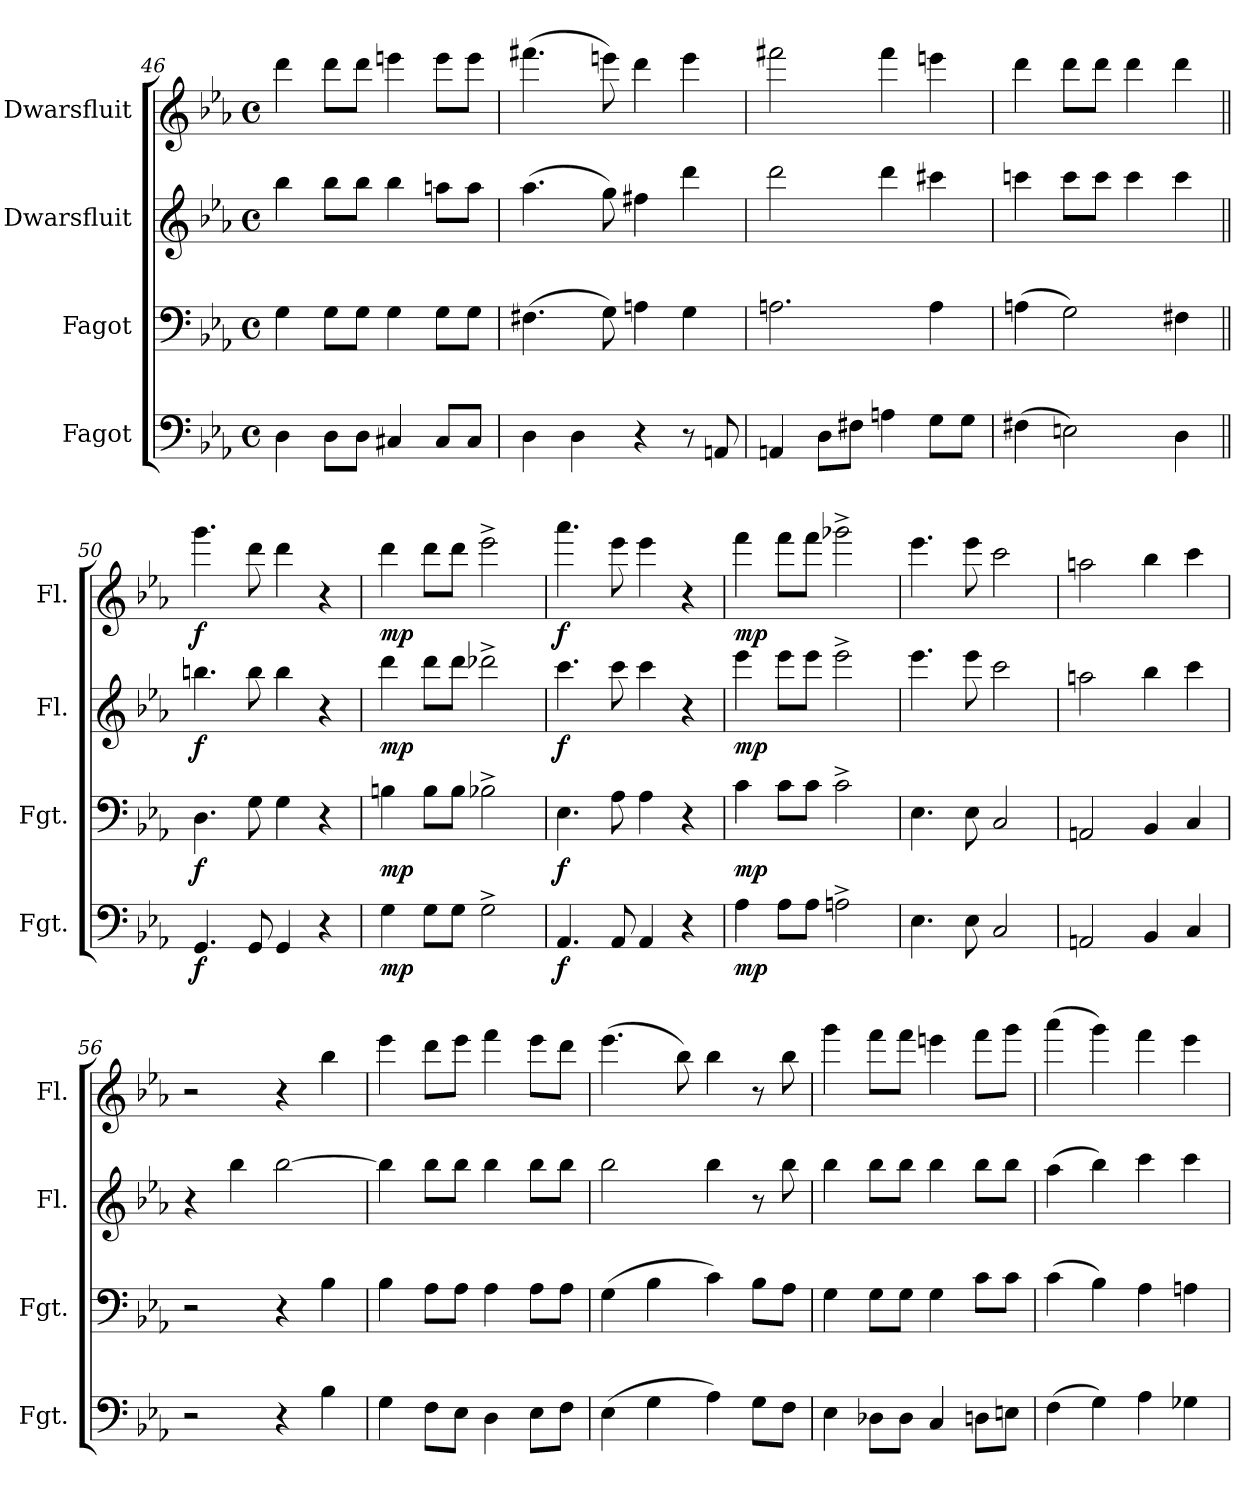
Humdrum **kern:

**kern	**dynam	**kern	**dynam	**kern	**dynam	**kern	**dynam
*part4	*part4	*part3	*part3	*part2	*part2	*part1	*part1
*staff4	*staff4	*staff3	*staff3	*staff2	*staff2	*staff1	*staff1
*I"Fagot	*	*I"Fagot	*	*I"Dwarsfluit	*	*I"Dwarsfluit	*
*I'Fgt.	*	*I'Fgt.	*	*I'Fl.	*	*I'Fl.	*
*clefF4	*	*clefF4	*	*clefG2	*	*clefG2	*
*k[b-e-a-]	*	*k[b-e-a-]	*	*k[b-e-a-]	*	*k[b-e-a-]	*
*M4/4	*	*M4/4	*	*M4/4	*	*M4/4	*
*met(c)	*	*met(c)	*	*met(c)	*	*met(c)	*
=46	=46	=46	=46	=46	=46	=46	=46
4D\	.	4G\	.	4bb-\	.	4ddd\	.
8D\L	.	8G\L	.	8bb-\L	.	8ddd\L	.
8D\J	.	8G\J	.	8bb-\J	.	8ddd\J	.
4C#X/	.	4G\	.	4bb-\	.	4eeen\	.
8C#/L	.	8G\L	.	8aan\L	.	8eee\L	.
8C#/J	.	8G\J	.	8aa\J	.	8eee\J	.
=47	=47	=47	=47	=47	=47	=47	=47
4D\	.	(4.F#X\	.	(4.aa-\	.	(4.fff#X\	.
4D\	.	.	.	.	.	.	.
.	.	8G\)	.	8gg\)	.	8eeen\)	.
4r	.	4An\	.	4ff#X\	.	4ddd\	.
8r	.	4G\	.	4ddd\	.	4eee\	.
8AAn/	.	.	.	.	.	.	.
!!LO:LB:g=z
=48	=48	=48	=48	=48	=48	=48	=48
4AAn/	.	2.An\	.	2ddd\	.	2fff#X\	.
8D\L	.	.	.	.	.	.	.
8F#X\J	.	.	.	.	.	.	.
4An\	.	.	.	4ddd\	.	4fff#\	.
8G\L	.	4A\	.	4ccc#X\	.	4eeen\	.
8G\J	.	.	.	.	.	.	.
=49	=49	=49	=49	=49	=49	=49	=49
(4F#X\	.	(4An\	.	4cccn\	.	4ddd\	.
2En\)	.	2G\)	.	8ccc\L	.	8ddd\L	.
.	.	.	.	8ccc\J	.	8ddd\J	.
.	.	.	.	4ccc\	.	4ddd\	.
4D\	.	4F#X\	.	4ccc\	.	4ddd\	.
=50||	=50||	=50||	=50||	=50||	=50||	=50||	=50||
!	!LO:DY:b	!	!LO:DY:b	!	!LO:DY:b	!	!LO:DY:b
4.GG/	f	4.D\	f	4.bbn\	f	4.ggg\	f
8GG/	.	8G\	.	8bb\	.	8ddd\	.
4GG/	.	4G\	.	4bb\	.	4ddd\	.
4r	.	4r	.	4r	.	4r	.
=51	=51	=51	=51	=51	=51	=51	=51
!	!LO:DY:b	!	!LO:DY:b	!	!LO:DY:b	!	!LO:DY:b
4G\	mp	4Bn\	mp	4ddd\	mp	4ddd\	mp
8G\L	.	8B\L	.	8ddd\L	.	8ddd\L	.
8G\J	.	8B\J	.	8ddd\J	.	8ddd\J	.
2G^\	.	2B-X^\	.	2ddd-X^\	.	2eee-^\	.
=52	=52	=52	=52	=52	=52	=52	=52
!	!LO:DY:b	!	!LO:DY:b	!	!LO:DY:b	!	!LO:DY:b
4.AA-/	f	4.E-\	f	4.ccc\	f	4.aaa-\	f
8AA-/	.	8A-\	.	8ccc\	.	8eee-\	.
4AA-/	.	4A-\	.	4ccc\	.	4eee-\	.
4r	.	4r	.	4r	.	4r	.
!!LO:PB:g=z
=53	=53	=53	=53	=53	=53	=53	=53
!	!LO:DY:b	!	!LO:DY:b	!	!LO:DY:b	!	!LO:DY:b
4A-\	mp	4c\	mp	4eee-\	mp	4fff\	mp
8A-\L	.	8c\L	.	8eee-\L	.	8fff\L	.
8A-\J	.	8c\J	.	8eee-\J	.	8fff\J	.
2An^\	.	2c^\	.	2eee-^\	.	2ggg-X^\	.
=54	=54	=54	=54	=54	=54	=54	=54
4.E-\	.	4.E-\	.	4.eee-\	.	4.eee-\	.
8E-\	.	8E-\	.	8eee-\	.	8eee-\	.
2C/	.	2C/	.	2ccc\	.	2ccc\	.
=55	=55	=55	=55	=55	=55	=55	=55
2AAn/	.	2AAn/	.	2aan\	.	2aan\	.
4BB-/	.	4BB-/	.	4bb-\	.	4bb-\	.
4C/	.	4C/	.	4ccc\	.	4ccc\	.
=56	=56	=56	=56	=56	=56	=56	=56
2r	.	2r	.	4r	.	2r	.
.	.	.	.	4bb-\	.	.	.
4r	.	4r	.	[2bb-\	.	4r	.
4B-\	.	4B-\	.	.	.	4bb-\	.
=57	=57	=57	=57	=57	=57	=57	=57
4G\	.	4B-\	.	4bb-\]	.	4eee-\	.
8F\L	.	8A-\L	.	8bb-\L	.	8ddd\L	.
8E-\J	.	8A-\J	.	8bb-\J	.	8eee-\J	.
4D\	.	4A-\	.	4bb-\	.	4fff\	.
8E-\L	.	8A-\L	.	8bb-\L	.	8eee-\L	.
8F\J	.	8A-\J	.	8bb-\J	.	8ddd\J	.
=58	=58	=58	=58	=58	=58	=58	=58
(4E-\	.	(4G\	.	2bb-\	.	(4.eee-\	.
4G\	.	4B-\	.	.	.	.	.
.	.	.	.	.	.	8bb-\)	.
4A-\)	.	4c\)	.	4bb-\	.	4bb-\	.
8G\L	.	8B-\L	.	8r	.	8r	.
8F\J	.	8A-\J	.	8bb-\	.	8bb-\	.
!!LO:LB:g=z
=59	=59	=59	=59	=59	=59	=59	=59
4E-\	.	4G\	.	4bb-\	.	4ggg\	.
8D-X\L	.	8G\L	.	8bb-\L	.	8fff\L	.
8D-\J	.	8G\J	.	8bb-\J	.	8fff\J	.
4C/	.	4G\	.	4bb-\	.	4eeen\	.
8Dn\L	.	8c\L	.	8bb-\L	.	8fff\L	.
8En\J	.	8c\J	.	8bb-\J	.	8ggg\J	.
=60	=60	=60	=60	=60	=60	=60	=60
(4F\	.	(4c\	.	(4aa-\	.	(4aaa-\	.
4G\)	.	4B-\)	.	4bb-\)	.	4ggg\)	.
4A-\	.	4A-\	.	4ccc\	.	4fff\	.
4G-X\	.	4An\	.	4ccc\	.	4eee-\	.
=	=	=	=	=	=	=	=
*-	*-	*-	*-	*-	*-	*-	*-
